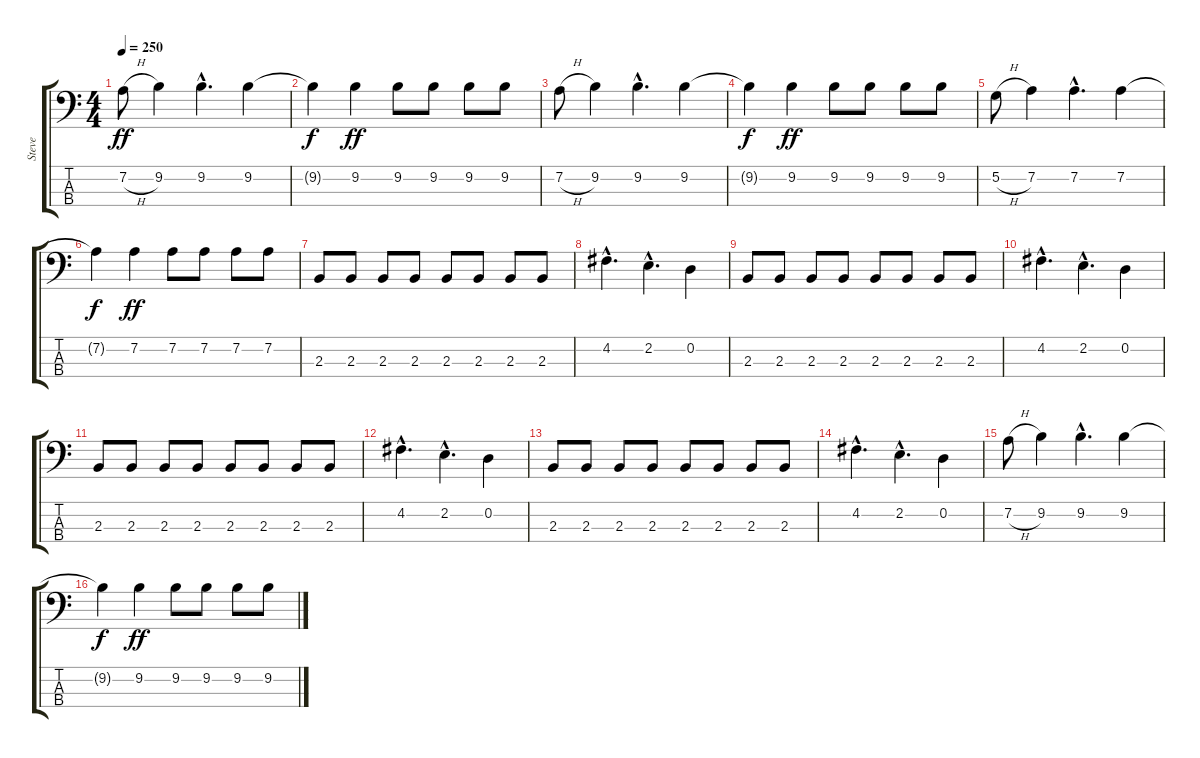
\track ("Steve" "Steve") {instrument electricbassfinger}
\staff {score tabs}
\tuning (G2 D2 A1 E1) {hide}
\ts (4 4)
\tempo 250
\clef f4
\ks c
7.2{h}.8{dy ff} 9.2.4 9.2{hac}.4{d} 9.2.4 |
9.2{t}.4{dy f} 9.2.4{dy ff} 9.2.8 9.2.8 9.2.8 9.2.8 |
7.2{h}.8 9.2.4 9.2{hac}.4{d} 9.2.4 |
9.2{t}.4{dy f} 9.2.4{dy ff} 9.2.8 9.2.8 9.2.8 9.2.8 |
5.2{h}.8 7.2.4 7.2{hac}.4{d} 7.2.4 |
7.2{t}.4{dy f} 7.2.4{dy ff} 7.2.8 7.2.8 7.2.8 7.2.8 |
2.3.8 2.3.8 2.3.8 2.3.8 2.3.8 2.3.8 2.3.8 2.3.8 |
4.2{hac}.4{d} 2.2{hac}.4{d} 0.2.4 |
2.3.8 2.3.8 2.3.8 2.3.8 2.3.8 2.3.8 2.3.8 2.3.8 |
4.2{hac}.4{d} 2.2{hac}.4{d} 0.2.4 |
2.3.8 2.3.8 2.3.8 2.3.8 2.3.8 2.3.8 2.3.8 2.3.8 |
4.2{hac}.4{d} 2.2{hac}.4{d} 0.2.4 |
2.3.8 2.3.8 2.3.8 2.3.8 2.3.8 2.3.8 2.3.8 2.3.8 |
4.2{hac}.4{d} 2.2{hac}.4{d} 0.2.4 |
7.2{h}.8 9.2.4 9.2{hac}.4{d} 9.2.4 |
9.2{t}.4{dy f} 9.2.4{dy ff} 9.2.8 9.2.8 9.2.8 9.2.8
